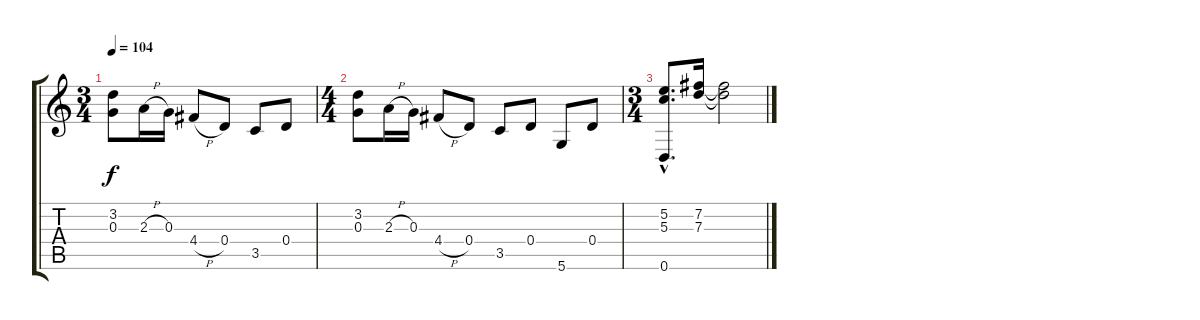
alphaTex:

\track "" {instrument acousticguitarnylon}
\staff {score tabs}
\tuning (E4 B3 G3 D3 A2 D2) {hide}
\ts (3 4)
\tempo 104
\clef g2
\ks c
(3.2 0.3).8{dy f} 2.3{h}.16 0.3.16 4.4{h}.8 0.4.8 3.5.8 0.4.8 |
\ts (4 4)
(3.2 0.3).8 2.3{h}.16 0.3.16 4.4{h}.8 0.4.8 3.5.8 0.4.8 5.6.8 0.4.8 |
\ts (3 4)
(5.2{hac} 5.3{hac} 0.6{hac}).8{d} (7.2 7.3).16 (7.2{t} 7.3{t}).2
